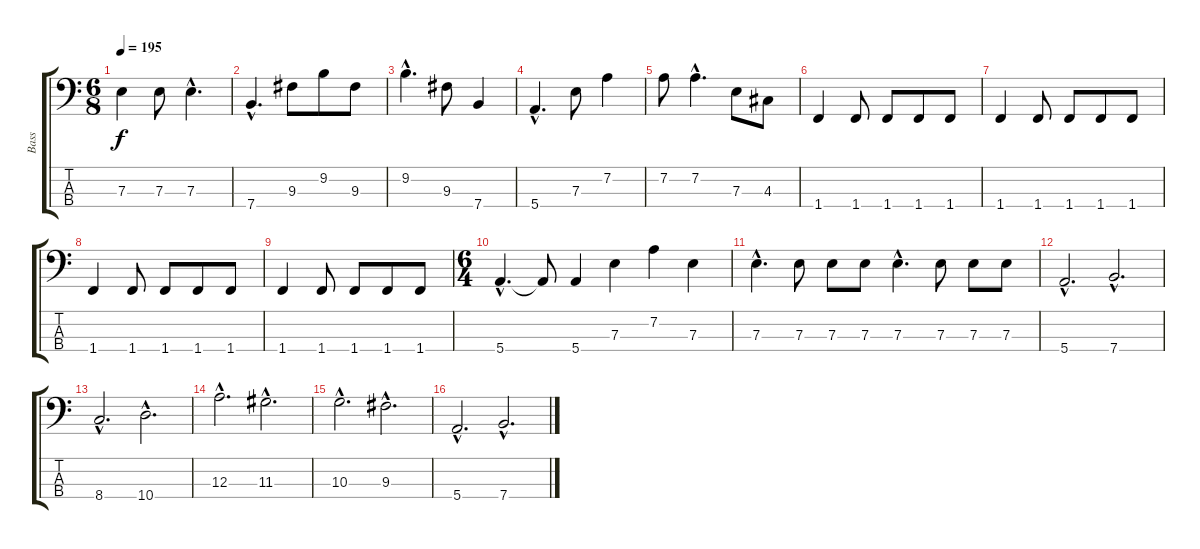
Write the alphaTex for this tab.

\track ("Bass" "Bass") {instrument electricbassfinger}
\staff {score tabs}
\tuning (G2 D2 A1 E1) {hide}
\ts (6 8)
\tempo 195
\clef f4
\ks c
7.3.4{dy f} 7.3.8 7.3{hac}.4{d} |
7.4{hac}.4{d} 9.3.8 9.2.8 9.3.8 |
9.2{hac}.4{d} 9.3.8 7.4.4 |
5.4{hac}.4{d} 7.3.8 7.2.4 |
7.2.8 7.2{hac}.4{d} 7.3.8 4.3.8 |
1.4.4 1.4.8 1.4.8 1.4.8 1.4.8 |
1.4.4 1.4.8 1.4.8 1.4.8 1.4.8 |
1.4.4 1.4.8 1.4.8 1.4.8 1.4.8 |
1.4.4 1.4.8 1.4.8 1.4.8 1.4.8 |
\ts (6 4)
5.4{hac}.4{d} 5.4{t}.8 5.4.4 7.3.4 7.2.4 7.3.4 |
7.3{hac}.4{d} 7.3.8 7.3.8 7.3.8 7.3{hac}.4{d} 7.3.8 7.3.8 7.3.8 |
5.4{hac}.2{d} 7.4{hac}.2{d} |
8.4{hac}.2{d} 10.4{hac}.2{d} |
12.3{hac}.2{d} 11.3{hac}.2{d} |
10.3{hac}.2{d} 9.3{hac}.2{d} |
5.4{hac}.2{d} 7.4{hac}.2{d}
